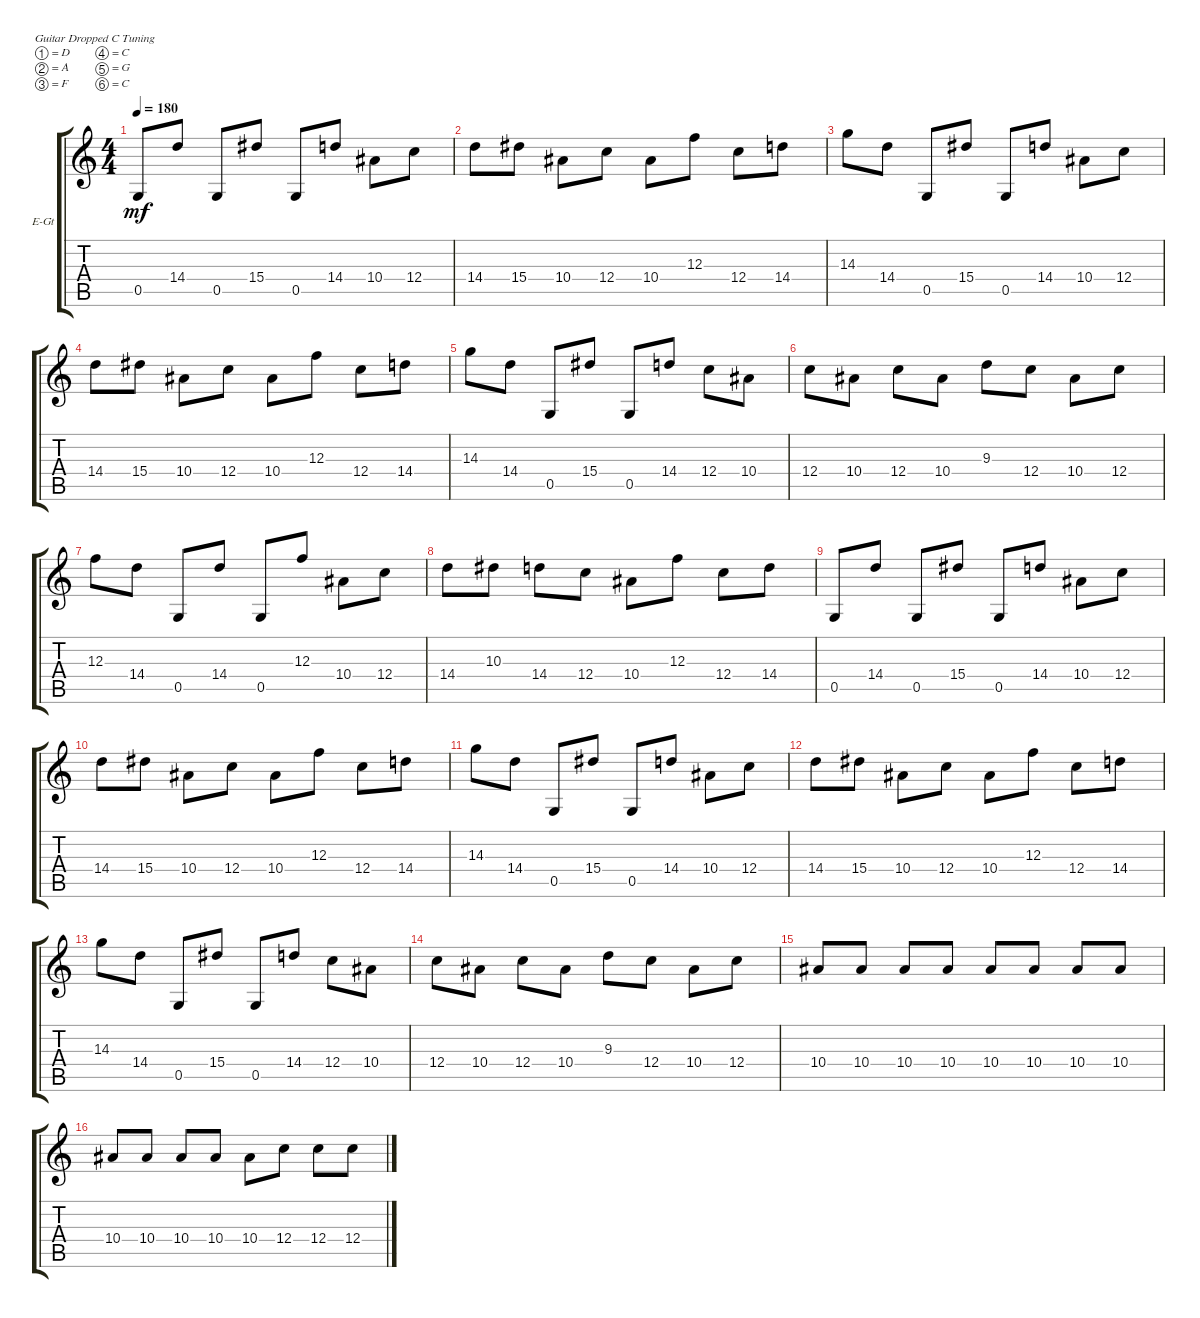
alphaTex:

\defaultSystemsLayout 4
\bracketExtendMode groupsimilarinstruments
\firstSystemTrackNameOrientation horizontal
\otherSystemsTrackNameOrientation horizontal
\track ("Electric Guitar" "E-Gt") {instrument distortionguitar}
\staff {score tabs}
\tuning (D4 A3 F3 C3 G2 C2)
\ts (4 4)
\tempo 180
\clef g2
\ks c
0.5.8{dy mf} 14.4.8 0.5.8 15.4.8 0.5.8 14.4.8 10.4.8 12.4.8 |
14.4.8 15.4.8 10.4.8 12.4.8 10.4.8 12.3.8 12.4.8 14.4.8 |
14.3.8 14.4.8 0.5.8 15.4.8 0.5.8 14.4.8 10.4.8 12.4.8 |
14.4.8 15.4.8 10.4.8 12.4.8 10.4.8 12.3.8 12.4.8 14.4.8 |
14.3.8 14.4.8 0.5.8 15.4.8 0.5.8 14.4.8 12.4.8 10.4.8 |
12.4.8 10.4.8 12.4.8 10.4.8 9.3.8 12.4.8 10.4.8 12.4.8 |
12.3.8 14.4.8 0.5.8 14.4.8 0.5.8 12.3.8 10.4.8 12.4.8 |
14.4.8 10.3.8 14.4.8 12.4.8 10.4.8 12.3.8 12.4.8 14.4.8 |
0.5.8 14.4.8 0.5.8 15.4.8 0.5.8 14.4.8 10.4.8 12.4.8 |
14.4.8 15.4.8 10.4.8 12.4.8 10.4.8 12.3.8 12.4.8 14.4.8 |
14.3.8 14.4.8 0.5.8 15.4.8 0.5.8 14.4.8 10.4.8 12.4.8 |
14.4.8 15.4.8 10.4.8 12.4.8 10.4.8 12.3.8 12.4.8 14.4.8 |
14.3.8 14.4.8 0.5.8 15.4.8 0.5.8 14.4.8 12.4.8 10.4.8 |
12.4.8 10.4.8 12.4.8 10.4.8 9.3.8 12.4.8 10.4.8 12.4.8 |
10.4.8 10.4.8 10.4.8 10.4.8 10.4.8 10.4.8 10.4.8 10.4.8 |
10.4.8 10.4.8 10.4.8 10.4.8 10.4.8 12.4.8 12.4.8 12.4.8
